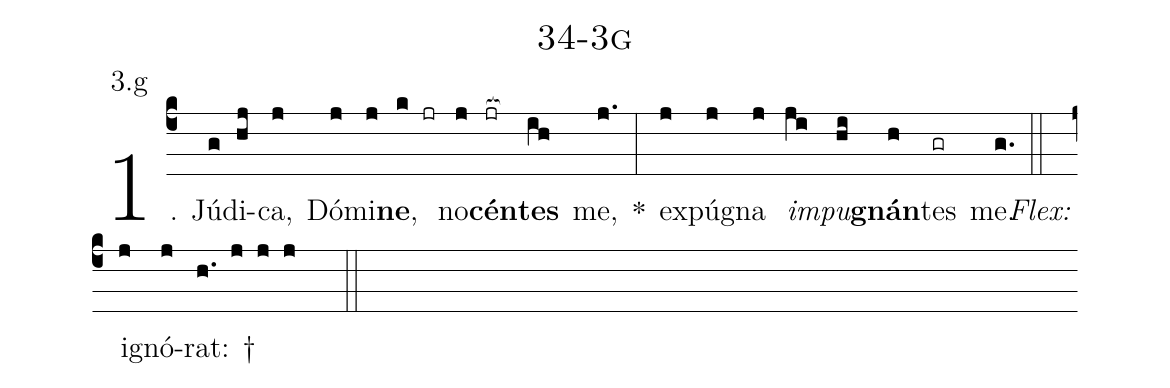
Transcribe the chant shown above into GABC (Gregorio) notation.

name: 34-3g;
annotation: 3.g;
%%
(c4)1. Jú(g)di(hj)ca,(j) Dó(j)mi(j)<b>ne</b>,(k jr) no(j)<b>cén</b>(jr[ocb:1{])<b>tes</b>(ih[ocb:0}]) me,(j.) *(:) ex(j)pú(j)gna(j) <i>im</i>(ji)<i>pu</i>(hi)<b>gnán</b>(h)tes(gr) me.(g.) (::)
<i>Flex:</i>()  i(j)gnó(j)rat: †(h. j j j  ::)
